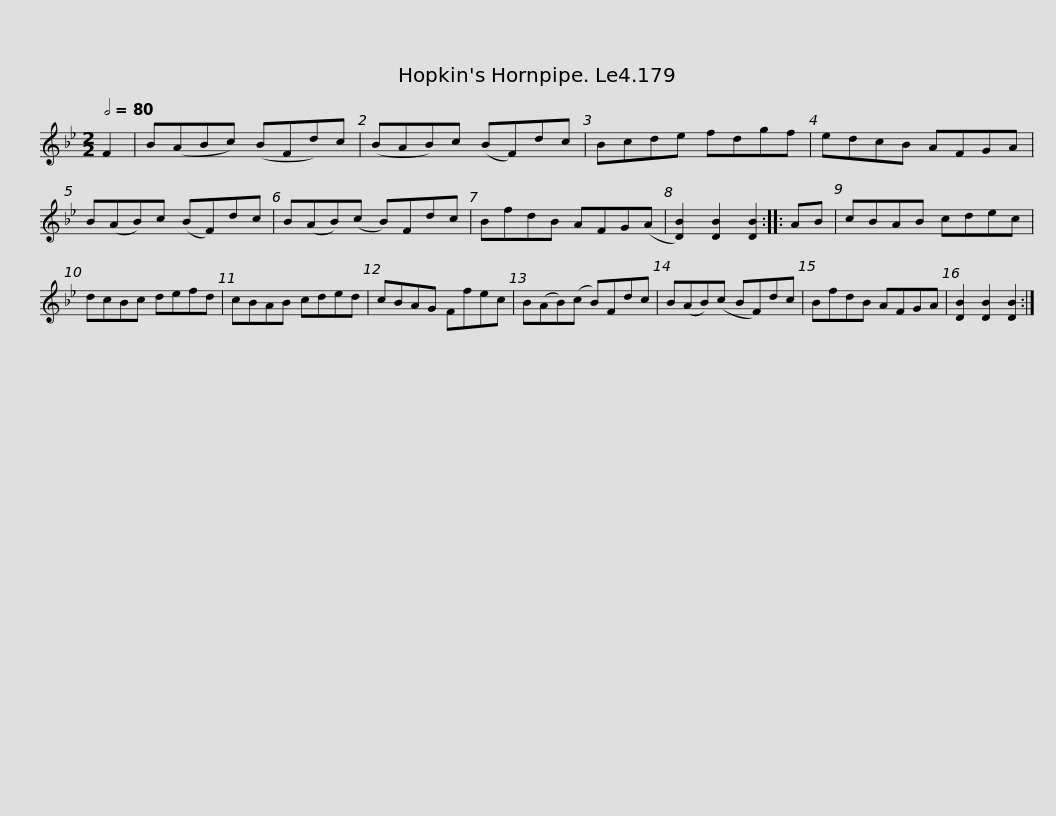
X:1
L:1/8
Q:1/2=80
M:2/2
I:linebreak $
K:Bb
V:1 treble
V:1
 F2 | B(ABc) (BFd)c | (BAB)c (BF)dc | Bcde fdgf | edcB AFGA | %5
 B(AB)c (BF)dc |$ B(AB)(c B)Fdc | BfdB AFG(A | [DB]2) [DB]2 [DB]2 :: AB | %10
 cBAB cdec | dcBc defd |$ cBAB cded | cBAG Ffec | B(AB)(c B)Fdc | %15
 B(AB)(c BF)dc | BfdB AFGA | [DB]2 [DB]2 [DB]2 :| %18
